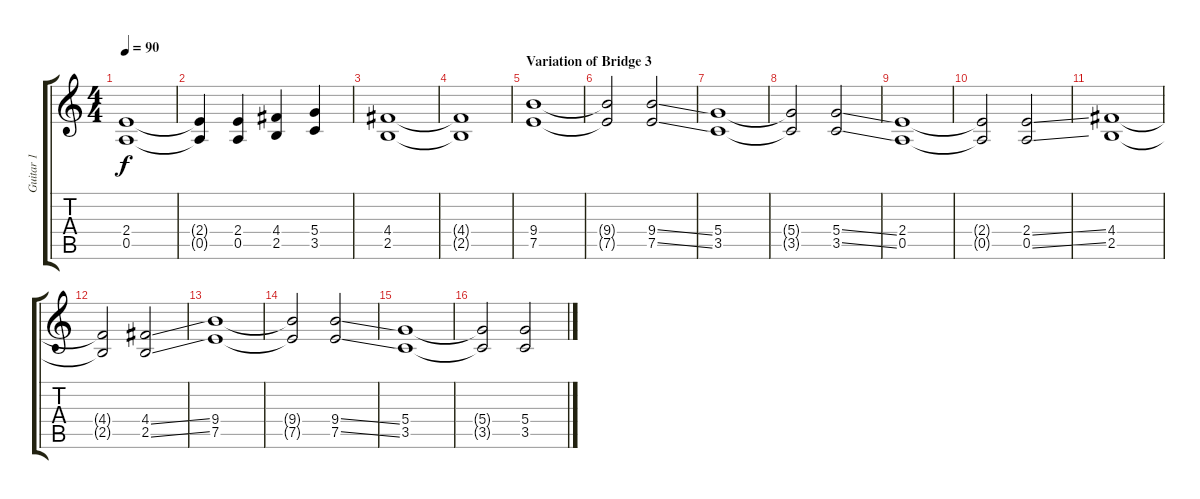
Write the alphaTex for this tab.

\track ("Guitar 1" "Guitar 1") {instrument distortionguitar}
\staff {score tabs}
\tuning (E4 B3 G3 D3 A2 E2) {hide}
\ts (4 4)
\tempo 90
\clef g2
\ks c
(2.4 0.5).1{dy f} |
(2.4{t} 0.5{t}).4 (2.4 0.5).4 (4.4 2.5).4 (5.4 3.5).4 |
(4.4 2.5).1 |
(4.4{t} 2.5{t}).1 |
\section ("" "Variation of Bridge 3")
(9.4 7.5).1 |
(9.4{t} 7.5{t}).2 (9.4{ss} 7.5{ss}).2 |
(5.4 3.5).1 |
(5.4{t} 3.5{t}).2 (5.4{ss} 3.5{ss}).2 |
(2.4 0.5).1 |
(2.4{t} 0.5{t}).2 (2.4{ss} 0.5{ss}).2 |
(4.4 2.5).1 |
(4.4{t} 2.5{t}).2 (4.4{ss} 2.5{ss}).2 |
(9.4 7.5).1 |
(9.4{t} 7.5{t}).2 (9.4{ss} 7.5{ss}).2 |
(5.4 3.5).1 |
(5.4{t} 3.5{t}).2 (5.4{ss} 3.5{ss}).2
